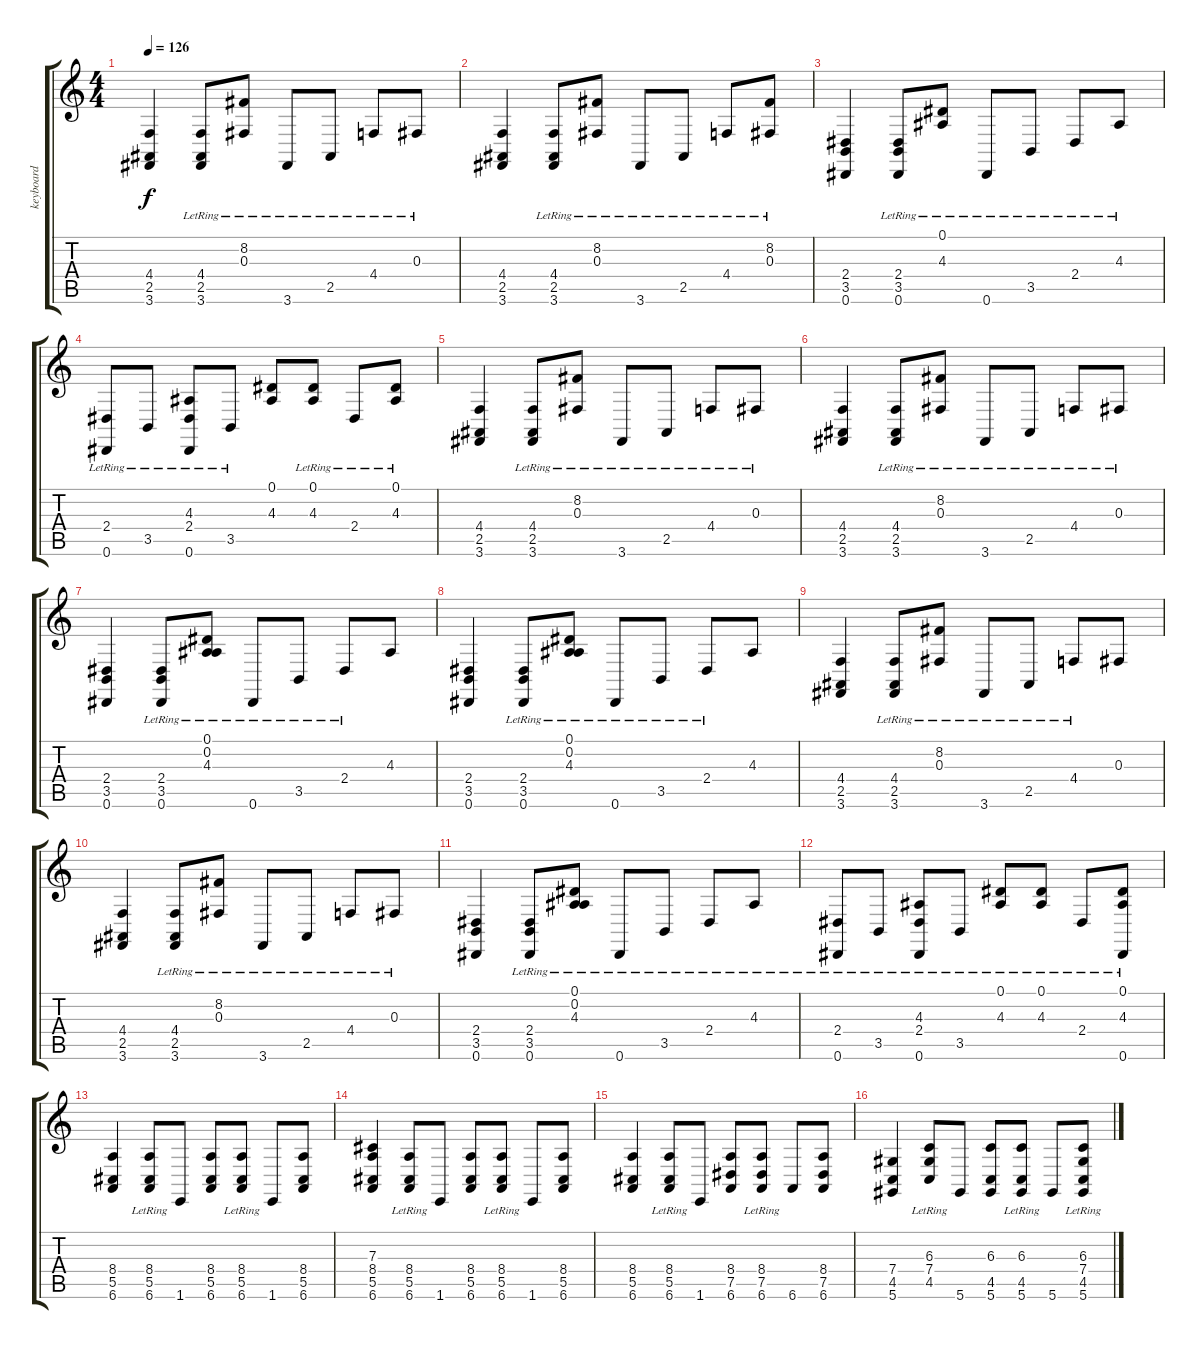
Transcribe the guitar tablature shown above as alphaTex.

\track ("keyboard" "keyboard") {instrument brightacousticpiano}
\staff {score tabs}
\tuning (Eb4 Bb3 Gb3 Db3 Ab2 Eb2) {hide}
\ts (4 4)
\tempo 126
\clef g2
\ks c
(4.4 2.5 3.6).4{dy f} (4.4{lr} 2.5{lr} 3.6{lr}).8 (8.2{lr} 0.3{lr}).8 3.6{lr}.8 2.5{lr}.8 4.4{lr}.8 0.3{lr}.8 |
(4.4 2.5 3.6).4 (4.4{lr} 2.5{lr} 3.6{lr}).8 (8.2{lr} 0.3{lr}).8 3.6{lr}.8 2.5{lr}.8 4.4{lr}.8 (8.2{lr} 0.3{lr}).8 |
(2.4 3.5 0.6).4 (2.4{lr} 3.5{lr} 0.6{lr}).8 (0.1{lr} 4.3{lr}).8 0.6{lr}.8 3.5{lr}.8 2.4{lr}.8 4.3{lr}.8 |
(2.4{lr} 0.6{lr}).8 3.5{lr}.8 (4.3 2.4{lr} 0.6).8 3.5{lr}.8 (0.1 4.3).8 (0.1{lr} 4.3{lr}).8 2.4{lr}.8 (0.1{lr} 4.3{lr}).8 |
(4.4 2.5 3.6).4 (4.4{lr} 2.5{lr} 3.6{lr}).8 (8.2{lr} 0.3{lr}).8 3.6{lr}.8 2.5{lr}.8 4.4{lr}.8 0.3{lr}.8 |
(4.4 2.5 3.6).4 (4.4{lr} 2.5{lr} 3.6{lr}).8 (8.2{lr} 0.3{lr}).8 3.6{lr}.8 2.5{lr}.8 4.4{lr}.8 0.3{lr}.8 |
(2.4 3.5 0.6).4 (2.4{lr} 3.5{lr} 0.6{lr}).8 (0.1{lr} 0.2{lr} 4.3{lr}).8 0.6{lr}.8 3.5{lr}.8 2.4{lr}.8 4.3.8 |
(2.4 3.5 0.6).4 (2.4{lr} 3.5{lr} 0.6{lr}).8 (0.1{lr} 0.2{lr} 4.3{lr}).8 0.6{lr}.8 3.5{lr}.8 2.4{lr}.8 4.3.8 |
(4.4 2.5 3.6).4 (4.4{lr} 2.5{lr} 3.6{lr}).8 (8.2{lr} 0.3{lr}).8 3.6{lr}.8 2.5{lr}.8 4.4{lr}.8 0.3.8 |
(4.4 2.5 3.6).4 (4.4{lr} 2.5{lr} 3.6{lr}).8 (8.2{lr} 0.3{lr}).8 3.6{lr}.8 2.5{lr}.8 4.4{lr}.8 0.3{lr}.8 |
(2.4 3.5 0.6).4 (2.4{lr} 3.5{lr} 0.6{lr}).8 (0.1{lr} 0.2{lr} 4.3{lr}).8 0.6{lr}.8 3.5{lr}.8 2.4{lr}.8 4.3{lr}.8 |
(2.4{lr} 0.6{lr}).8 3.5{lr}.8 (4.3 2.4{lr} 0.6).8 3.5{lr}.8 (0.1{lr} 4.3{lr}).8 (0.1{lr} 4.3{lr}).8 2.4{lr}.8 (0.1{lr} 4.3{lr} 0.6).8 |
(8.4 5.5 6.6).4 (8.4{lr} 5.5{lr} 6.6).8 1.6.8 (8.4 5.5 6.6).8 (8.4{lr} 5.5{lr} 6.6).8 1.6.8 (8.4 5.5 6.6).8 |
(7.3 8.4 5.5 6.6).4 (8.4{lr} 5.5{lr} 6.6).8 1.6.8 (8.4 5.5 6.6).8 (8.4{lr} 5.5{lr} 6.6).8 1.6.8 (8.4 5.5 6.6).8 |
(8.4 5.5 6.6).4 (8.4{lr} 5.5{lr} 6.6).8 1.6.8 (8.4 7.5 6.6).8 (8.4 7.5{lr} 6.6).8 6.6.8 (8.4 7.5 6.6).8 |
(7.4 4.5 5.6).4 (6.3 7.4{lr} 4.5{lr}).8 5.6.8 (6.3 4.5 5.6).8 (6.3{lr} 4.5{lr} 5.6).8 5.6.8 (6.3{lr} 7.4 4.5 5.6).8
